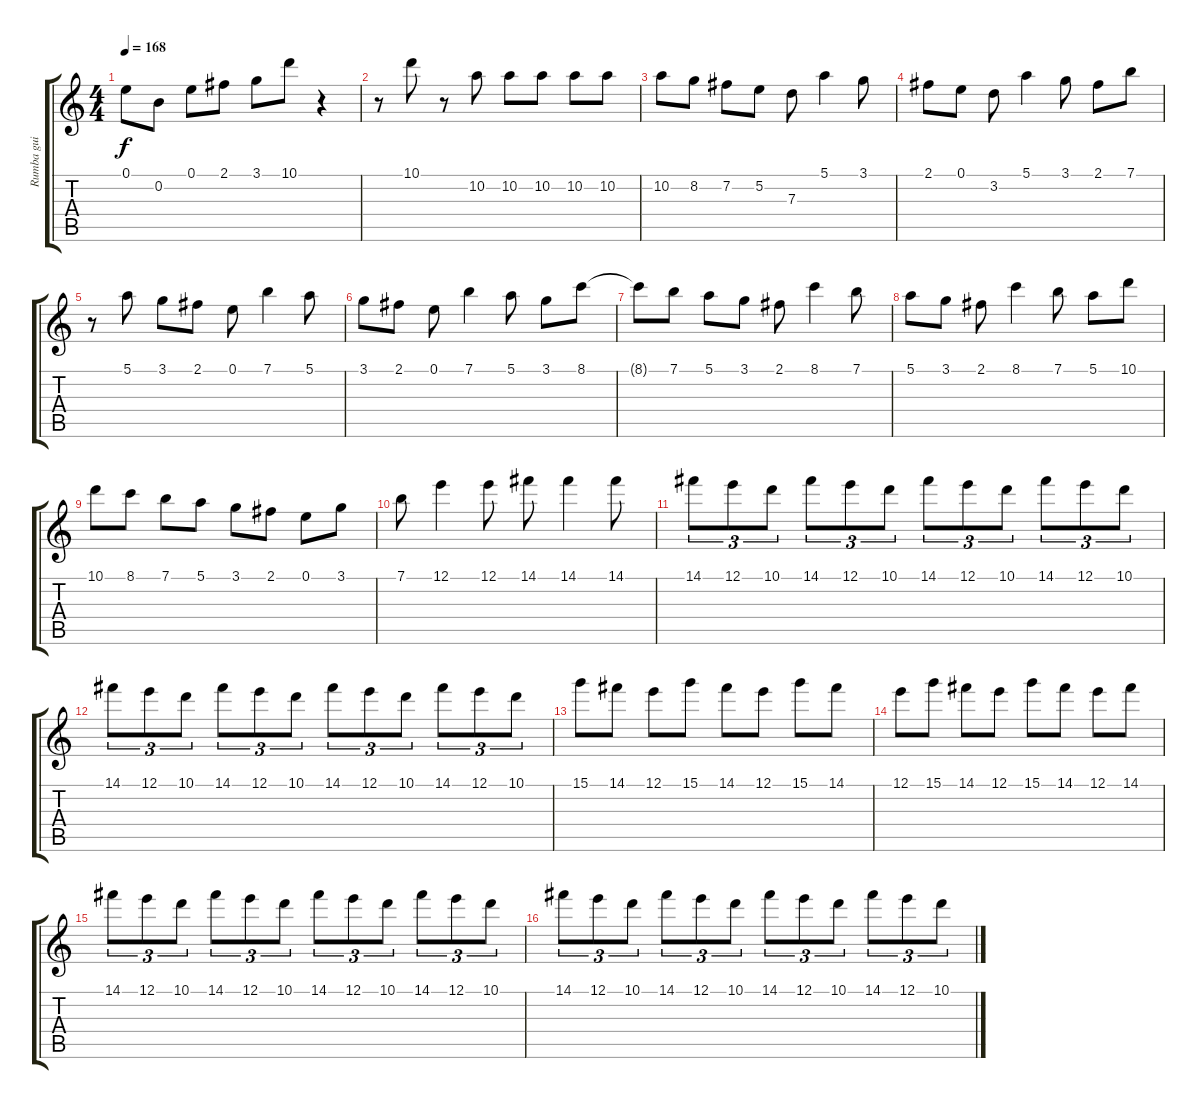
\track (" Rumba guitara" " Rumba gui") {instrument acousticguitarnylon}
\staff {score tabs}
\tuning (E4 B3 G3 D3 A2 E2) {hide}
\ts (4 4)
\tempo 168
\clef g2
\ks c
0.1.8{dy f} 0.2.8 0.1.8 2.1.8 3.1.8 10.1.8 r.4 |
r.8 10.1.8 r.8 10.2.8 10.2.8 10.2.8 10.2.8 10.2.8 |
10.2.8 8.2.8 7.2.8 5.2.8 7.3.8 5.1.4 3.1.8 |
2.1.8 0.1.8 3.2.8 5.1.4 3.1.8 2.1.8 7.1.8 |
r.8 5.1.8 3.1.8 2.1.8 0.1.8 7.1.4 5.1.8 |
3.1.8 2.1.8 0.1.8 7.1.4 5.1.8 3.1.8 8.1.8 |
8.1{t}.8 7.1.8 5.1.8 3.1.8 2.1.8 8.1.4 7.1.8 |
5.1.8 3.1.8 2.1.8 8.1.4 7.1.8 5.1.8 10.1.8 |
10.1.8 8.1.8 7.1.8 5.1.8 3.1.8 2.1.8 0.1.8 3.1.8 |
7.1.8 12.1.4 12.1.8 14.1.8 14.1.4 14.1.8 |
14.1.8{tu (3 2)} 12.1.8{tu (3 2)} 10.1.8{tu (3 2)} 14.1.8{tu (3 2)} 12.1.8{tu (3 2)} 10.1.8{tu (3 2)} 14.1.8{tu (3 2)} 12.1.8{tu (3 2)} 10.1.8{tu (3 2)} 14.1.8{tu (3 2)} 12.1.8{tu (3 2)} 10.1.8{tu (3 2)} |
14.1.8{tu (3 2)} 12.1.8{tu (3 2)} 10.1.8{tu (3 2)} 14.1.8{tu (3 2)} 12.1.8{tu (3 2)} 10.1.8{tu (3 2)} 14.1.8{tu (3 2)} 12.1.8{tu (3 2)} 10.1.8{tu (3 2)} 14.1.8{tu (3 2)} 12.1.8{tu (3 2)} 10.1.8{tu (3 2)} |
15.1.8 14.1.8 12.1.8 15.1.8 14.1.8 12.1.8 15.1.8 14.1.8 |
12.1.8 15.1.8 14.1.8 12.1.8 15.1.8 14.1.8 12.1.8 14.1.8 |
14.1.8{tu (3 2)} 12.1.8{tu (3 2)} 10.1.8{tu (3 2)} 14.1.8{tu (3 2)} 12.1.8{tu (3 2)} 10.1.8{tu (3 2)} 14.1.8{tu (3 2)} 12.1.8{tu (3 2)} 10.1.8{tu (3 2)} 14.1.8{tu (3 2)} 12.1.8{tu (3 2)} 10.1.8{tu (3 2)} |
14.1.8{tu (3 2)} 12.1.8{tu (3 2)} 10.1.8{tu (3 2)} 14.1.8{tu (3 2)} 12.1.8{tu (3 2)} 10.1.8{tu (3 2)} 14.1.8{tu (3 2)} 12.1.8{tu (3 2)} 10.1.8{tu (3 2)} 14.1.8{tu (3 2)} 12.1.8{tu (3 2)} 10.1.8{tu (3 2)}
